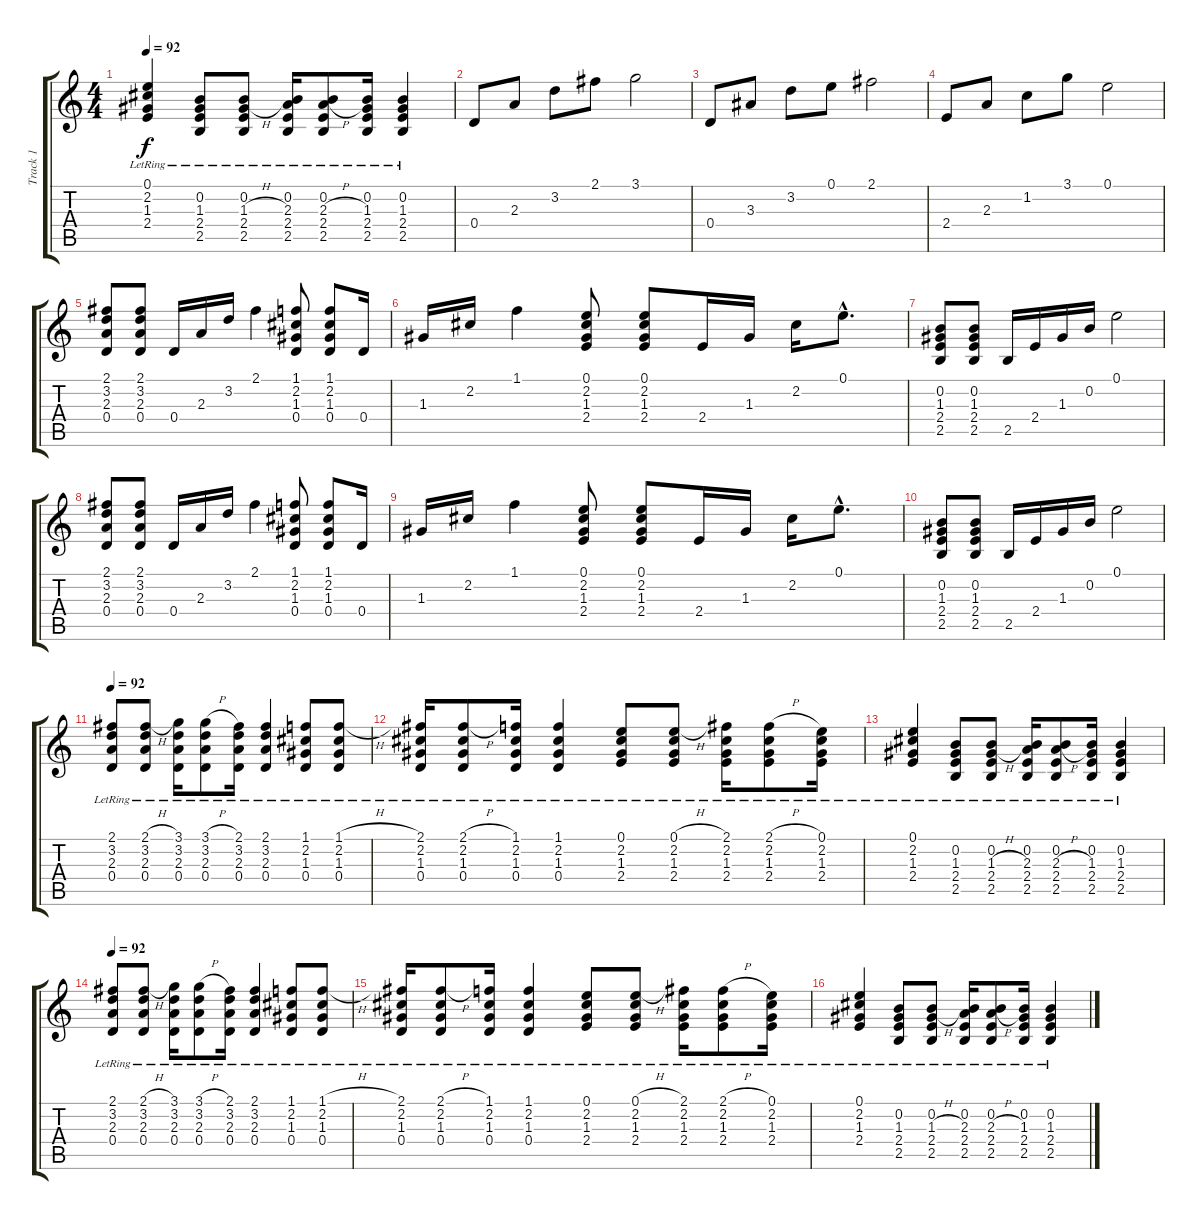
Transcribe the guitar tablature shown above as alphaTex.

\track ("Track 1" "Track 1") {instrument electricguitarclean}
\staff {score tabs}
\tuning (E4 B3 G3 D3 A2 E2) {hide}
\ts (4 4)
\tempo 92
\clef g2
\ks c
(0.1{lr} 2.2{lr} 1.3{lr} 2.4{lr}).4{dy f} (0.2{lr} 1.3{lr} 2.4{lr} 2.5{lr}).8 (0.2{lr} 1.3{h} 2.4{lr} 2.5{lr}).8 (0.2{lr} 2.3{lr} 2.4{lr} 2.5{lr}).16 (0.2{lr} 2.3{h} 2.4{lr} 2.5{lr}).8 (0.2{lr} 1.3{lr} 2.4{lr} 2.5{lr}).16 (0.2{lr} 1.3{lr} 2.4{lr} 2.5{lr}).4 |
0.4.8 2.3.8 3.2.8 2.1.8 3.1.2 |
0.4.8 3.3.8 3.2.8 0.1.8 2.1.2 |
2.4.8 2.3.8 1.2.8 3.1.8 0.1.2 |
(2.1 3.2 2.3 0.4).8 (2.1 3.2 2.3 0.4).8 0.4.16 2.3.16 3.2.16 2.1.4 (1.1 2.2 1.3 0.4).8 (1.1 2.2 1.3 0.4).8 0.4.16 |
1.3.16 2.2.16 1.1.4 (0.1 2.2 1.3 2.4).8 (0.1 2.2 1.3 2.4).8 2.4.16 1.3.16 2.2.16 0.1{hac}.8{d} |
(0.2 1.3 2.4 2.5).8 (0.2 1.3 2.4 2.5).8 2.5.16 2.4.16 1.3.16 0.2.16 0.1.2 |
(2.1 3.2 2.3 0.4).8 (2.1 3.2 2.3 0.4).8 0.4.16 2.3.16 3.2.16 2.1.4 (1.1 2.2 1.3 0.4).8 (1.1 2.2 1.3 0.4).8 0.4.16 |
1.3.16 2.2.16 1.1.4 (0.1 2.2 1.3 2.4).8 (0.1 2.2 1.3 2.4).8 2.4.16 1.3.16 2.2.16 0.1{hac}.8{d} |
(0.2 1.3 2.4 2.5).8 (0.2 1.3 2.4 2.5).8 2.5.16 2.4.16 1.3.16 0.2.16 0.1.2 |
\tempo 92
(2.1{lr} 3.2{lr} 2.3{lr} 0.4{lr}).8 (2.1{h} 3.2{lr} 2.3{lr} 0.4{lr}).8 (3.1{lr} 3.2{lr} 2.3{lr} 0.4{lr}).16 (3.1{h} 3.2{lr} 2.3{lr} 0.4{lr}).8 (2.1{lr} 3.2{lr} 2.3{lr} 0.4{lr}).16 (2.1{lr} 3.2{lr} 2.3{lr} 0.4{lr}).4 (1.1{lr} 2.2{lr} 1.3{lr} 0.4{lr}).8 (1.1{h} 2.2{lr} 1.3{lr} 0.4{lr}).8 |
(2.1{lr} 2.2{lr} 1.3{lr} 0.4{lr}).16 (2.1{h} 2.2{lr} 1.3{lr} 0.4{lr}).8 (1.1{lr} 2.2{lr} 1.3{lr} 0.4{lr}).16 (1.1{lr} 2.2{lr} 1.3{lr} 0.4{lr}).4 (0.1{lr} 2.2{lr} 1.3{lr} 2.4{lr}).8 (0.1{h} 2.2{lr} 1.3{lr} 2.4{lr}).8 (2.1{lr} 2.2{lr} 1.3{lr} 2.4{lr}).16 (2.1{h} 2.2{lr} 1.3{lr} 2.4{lr}).8 (0.1{lr} 2.2{lr} 1.3{lr} 2.4{lr}).16 |
(0.1{lr} 2.2{lr} 1.3{lr} 2.4{lr}).4 (0.2{lr} 1.3{lr} 2.4{lr} 2.5{lr}).8 (0.2{lr} 1.3{h} 2.4{lr} 2.5{lr}).8 (0.2{lr} 2.3{lr} 2.4{lr} 2.5{lr}).16 (0.2{lr} 2.3{h} 2.4{lr} 2.5{lr}).8 (0.2{lr} 1.3{lr} 2.4{lr} 2.5{lr}).16 (0.2{lr} 1.3{lr} 2.4{lr} 2.5{lr}).4 |
\tempo 92
(2.1{lr} 3.2{lr} 2.3{lr} 0.4{lr}).8 (2.1{h} 3.2{lr} 2.3{lr} 0.4{lr}).8 (3.1{lr} 3.2{lr} 2.3{lr} 0.4{lr}).16 (3.1{h} 3.2{lr} 2.3{lr} 0.4{lr}).8 (2.1{lr} 3.2{lr} 2.3{lr} 0.4{lr}).16 (2.1{lr} 3.2{lr} 2.3{lr} 0.4{lr}).4 (1.1{lr} 2.2{lr} 1.3{lr} 0.4{lr}).8 (1.1{h} 2.2{lr} 1.3{lr} 0.4{lr}).8 |
(2.1{lr} 2.2{lr} 1.3{lr} 0.4{lr}).16 (2.1{h} 2.2{lr} 1.3{lr} 0.4{lr}).8 (1.1{lr} 2.2{lr} 1.3{lr} 0.4{lr}).16 (1.1{lr} 2.2{lr} 1.3{lr} 0.4{lr}).4 (0.1{lr} 2.2{lr} 1.3{lr} 2.4{lr}).8 (0.1{h} 2.2{lr} 1.3{lr} 2.4{lr}).8 (2.1{lr} 2.2{lr} 1.3{lr} 2.4{lr}).16 (2.1{h} 2.2{lr} 1.3{lr} 2.4{lr}).8 (0.1{lr} 2.2{lr} 1.3{lr} 2.4{lr}).16 |
(0.1{lr} 2.2{lr} 1.3{lr} 2.4{lr}).4 (0.2{lr} 1.3{lr} 2.4{lr} 2.5{lr}).8 (0.2{lr} 1.3{h} 2.4{lr} 2.5{lr}).8 (0.2{lr} 2.3{lr} 2.4{lr} 2.5{lr}).16 (0.2{lr} 2.3{h} 2.4{lr} 2.5{lr}).8 (0.2{lr} 1.3{lr} 2.4{lr} 2.5{lr}).16 (0.2{lr} 1.3{lr} 2.4{lr} 2.5{lr}).4
